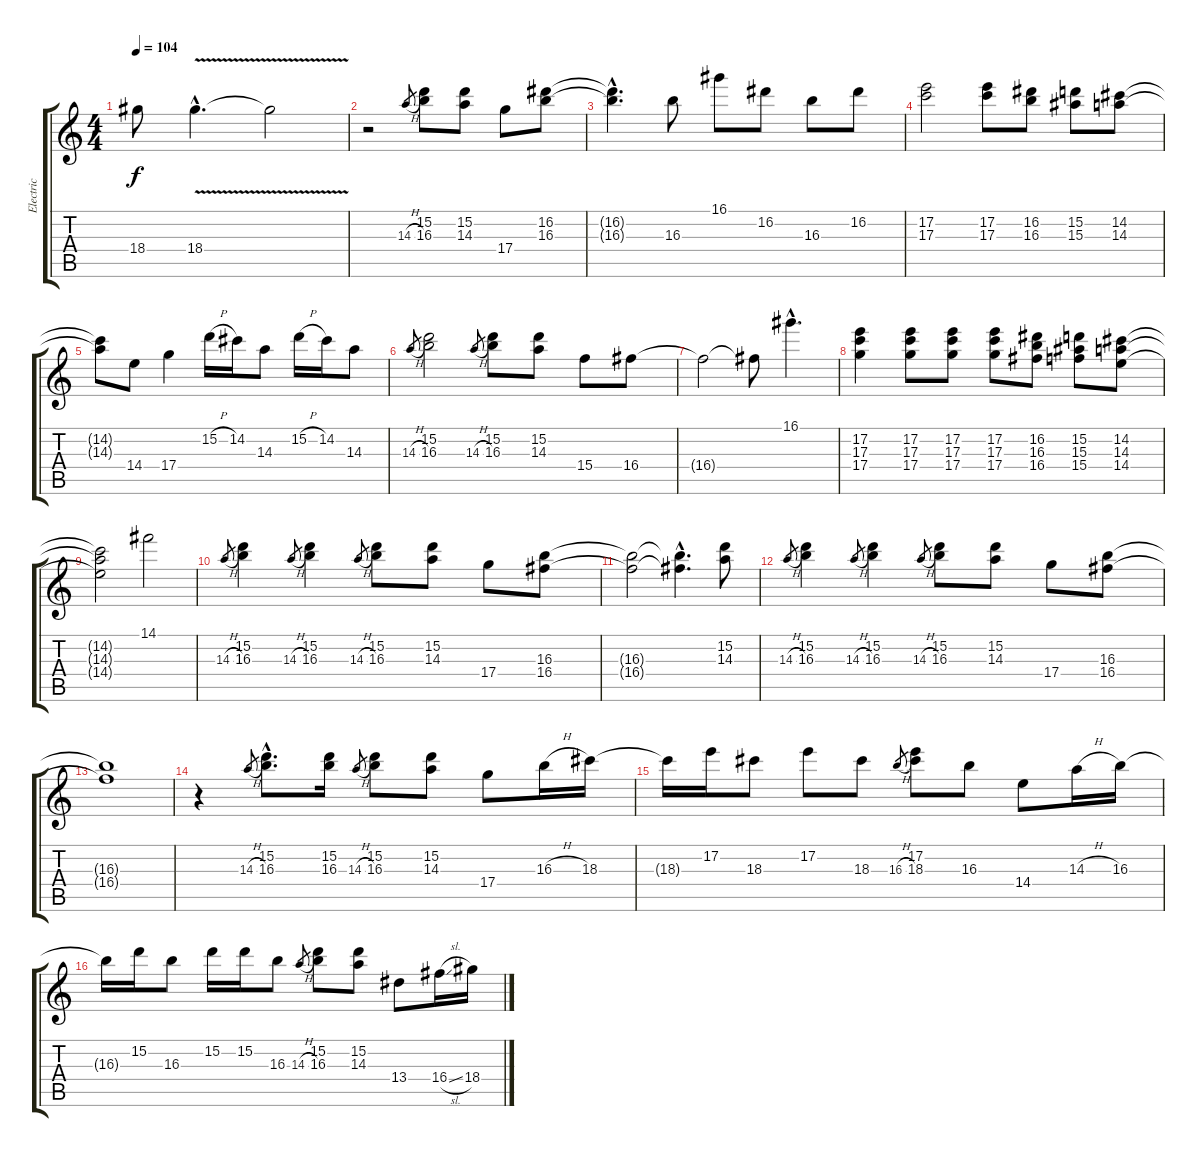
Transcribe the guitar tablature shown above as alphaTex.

\track ("Electric" "Electric") {instrument electricguitarjazz}
\staff {score tabs}
\tuning (E4 B3 G3 D3 A2 E2) {hide}
\ts (4 4)
\tempo 104
\clef g2
\ks c
18.4{t}.8{dy f} 18.4{v hac}.4{d} 18.4{t}.2 |
r.2 14.3{h}.8{gr} (15.2 16.3).8 (15.2 14.3).8 17.4.8 (16.2 16.3).8 |
(16.2{hac t} 16.3{hac t}).4{d} 16.3.8 16.1.8 16.2.8 16.3.8 16.2.8 |
(17.2 17.3).2 (17.2 17.3).8 (16.2 16.3).8 (15.2 15.3).8 (14.2 14.3).8 |
(14.2{t} 14.3{t}).8 14.4.8 17.4.4 15.2{h}.16 14.2.16 14.3.8 15.2{h}.16 14.2.16 14.3.8 |
14.3{h}.8{gr} (15.2 16.3).2 14.3{h}.8{gr} (15.2 16.3).8 (15.2 14.3).8 15.4.8 16.4.8 |
16.4{t}.2 16.4{t}.8 16.1{hac}.4{d} |
(17.2 17.3 17.4).4 (17.2 17.3 17.4).8 (17.2 17.3 17.4).8 (17.2 17.3 17.4).8 (16.2 16.3 16.4).8 (15.2 15.3 15.4).8 (14.2 14.3 14.4).8 |
(14.2{t} 14.3{t} 14.4{t}).2 14.1.2 |
14.3{h}.8{gr} (15.2 16.3).4 14.3{h}.8{gr} (15.2 16.3).4 14.3{h}.8{gr} (15.2 16.3).8 (15.2 14.3).8 17.4.8 (16.3 16.4).8 |
(16.3{t} 16.4{t}).2 (16.3{hac t} 16.4{hac t}).4{d} (15.2 14.3).8 |
14.3{h}.8{gr} (15.2 16.3).4 14.3{h}.8{gr} (15.2 16.3).4 14.3{h}.8{gr} (15.2 16.3).8 (15.2 14.3).8 17.4.8 (16.3 16.4).8 |
(16.3{t} 16.4{t}).1 |
r.4 14.3{h}.8{gr} (15.2{hac} 16.3{hac}).8{d} (15.2 16.3).16 14.3{h}.8{gr} (15.2 16.3).8 (15.2 14.3).8 17.4.8 16.3{h}.16 18.3.16 |
18.3{t}.16 17.2.16 18.3.8 17.2.8 18.3.8 16.3{h}.8{gr} (17.2 18.3).8 16.3.8 14.4.8 14.3{h}.16 16.3.16 |
16.3{t}.16 15.2.16 16.3.8 15.2.16 15.2.16 16.3.8 14.3{h}.8{gr} (15.2 16.3).8 (15.2 14.3).8 13.4.8 16.4{sl}.16 18.4.16
